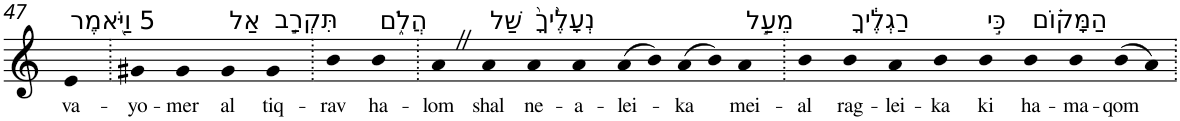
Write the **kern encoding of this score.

**kern	**text
*part1	*part1
*staff1	*staff1
*I"Piano	*
*I'Pno	*
!!LO:PB:g=z
*clefG2	*
*k[]	*
=47	=47
!LO:TX:a:t=5 וַיֹּ֖אמֶר	!
!	!LO:LY:b
4e	va-
=48.	=48.
!	!LO:LY:b
4g#X	-yo-
!	!LO:LY:b
4g#	-mer
!LO:TX:a:t=אַל	!
!	!LO:LY:b
4g#	al
!LO:TX:a:t=תִּקְרַ֣ב	!
!	!LO:LY:b
4g#	tiq-
=49.	=49.
!	!LO:LY:b
4b	-rav
!LO:TX:a:t=הֲלֹ֑ם	!
!	!LO:LY:b
4b	ha-
=50.	=50.
!	!LO:LY:b
4aZ	-lom
!LO:TX:a:t=שַׁל	!
!	!LO:LY:b
4a	shal
!LO:TX:a:t=נְעָלֶ֙יךָ֙	!
!	!LO:LY:b
4a	ne-
!	!LO:LY:b
4a	-a-
!	!LO:LY:b
(>8a	-lei-
8b)	.
!	!LO:LY:b
(>8a	-ka
8b)	.
!LO:TX:a:t=מֵעַ֣ל	!
!	!LO:LY:b
4a	mei-
=51.	=51.
!	!LO:LY:b
4b	-al
!LO:TX:a:t=רַגְלֶ֔יךָ	!
!	!LO:LY:b
4b	rag-
!	!LO:LY:b
4a	-lei-
!	!LO:LY:b
4b	-ka
!LO:TX:a:t=כִּ֣י	!
!	!LO:LY:b
4b	ki
!LO:TX:a:t=הַמָּק֗וֹם	!
!	!LO:LY:b
4b	ha-
!	!LO:LY:b
4b	-ma-
!	!LO:LY:b
(>8b	-qom
8a)	.
=.	=.
*-	*-
